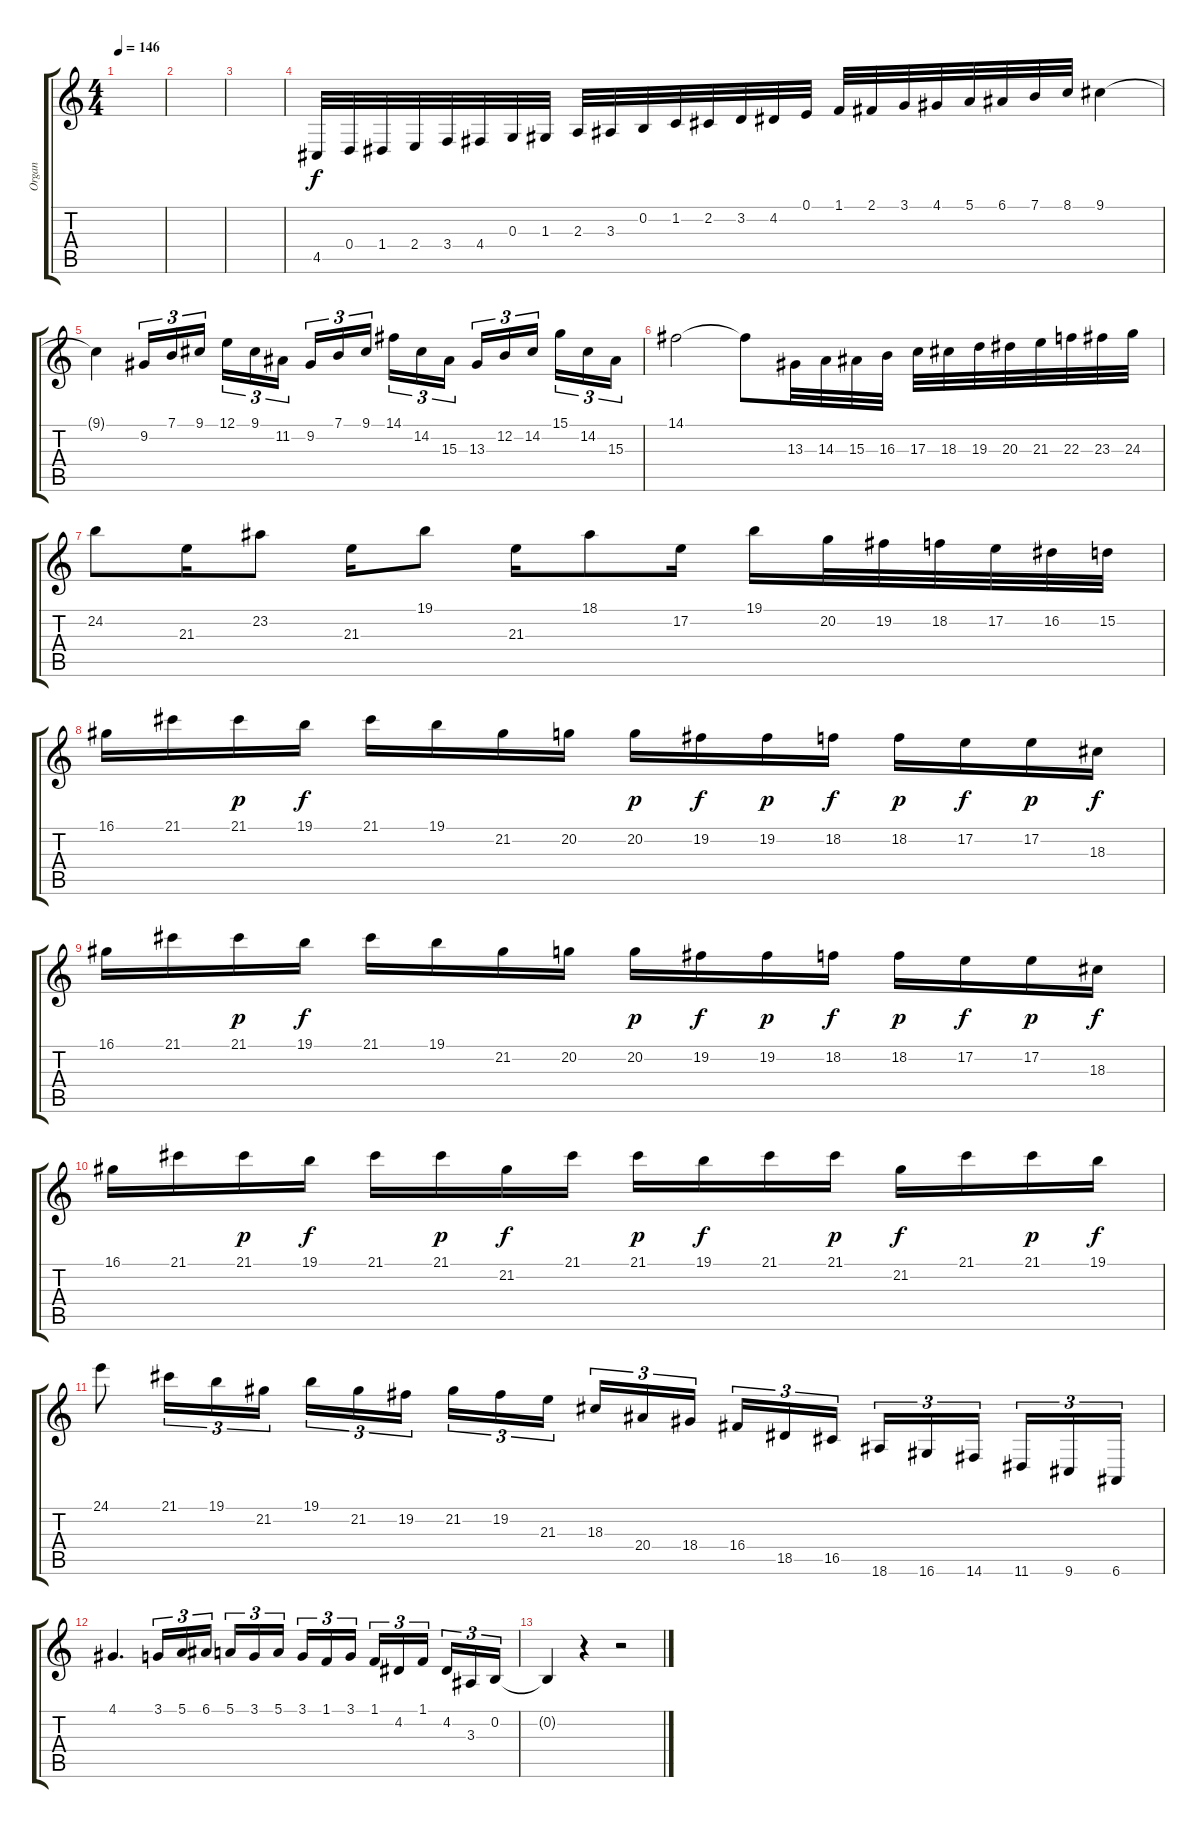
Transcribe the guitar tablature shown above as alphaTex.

\track ("Organ" "Organ") {instrument percussiveorgan}
\staff {score tabs}
\tuning (E4 B3 G3 D3 A2 E2) {hide}
\ts (4 4)
\tempo 146
\clef g2
\ks c
|
|
|
4.5.32 0.4.32 1.4.32 2.4.32 3.4.32 4.4.32 0.3.32 1.3.32 2.3.32 3.3.32 0.2.32 1.2.32 2.2.32 3.2.32 4.2.32 0.1.32 1.1.32 2.1.32 3.1.32 4.1.32 5.1.32 6.1.32 7.1.32 8.1.32 9.1.4 |
9.1{t}.4 9.2.16{tu (3 2)} 7.1.16{tu (3 2)} 9.1.16{tu (3 2) beam splitsecondary} 12.1.16{tu (3 2)} 9.1.16{tu (3 2)} 11.2.16{tu (3 2)} 9.2.16{tu (3 2)} 7.1.16{tu (3 2)} 9.1.16{tu (3 2) beam splitsecondary} 14.1.16{tu (3 2)} 14.2.16{tu (3 2)} 15.3.16{tu (3 2)} 13.3.16{tu (3 2)} 12.2.16{tu (3 2)} 14.2.16{tu (3 2) beam splitsecondary} 15.1.16{tu (3 2)} 14.2.16{tu (3 2)} 15.3.16{tu (3 2)} |
14.1.2 14.1{t}.8 13.3.32 14.3.32 15.3.32 16.3.32 17.3.32 18.3.32 19.3.32 20.3.32 21.3.32 22.3.32 23.3.32 24.3.32 |
24.2.8 21.3.16 23.2.8 21.3.16 19.1.8 21.3.16 18.1.8 17.2.16 19.1.16 20.2.32 19.2.32 18.2.32 17.2.32 16.2.32 15.2.32 |
16.1.16 21.1.16 21.1.16{dy p} 19.1.16{dy f} 21.1.16 19.1.16 21.2.16 20.2.16 20.2.16{dy p} 19.2.16{dy f} 19.2.16{dy p} 18.2.16{dy f} 18.2.16{dy p} 17.2.16{dy f} 17.2.16{dy p} 18.3.16{dy f} |
16.1.16 21.1.16 21.1.16{dy p} 19.1.16{dy f} 21.1.16 19.1.16 21.2.16 20.2.16 20.2.16{dy p} 19.2.16{dy f} 19.2.16{dy p} 18.2.16{dy f} 18.2.16{dy p} 17.2.16{dy f} 17.2.16{dy p} 18.3.16{dy f} |
16.1.16 21.1.16 21.1.16{dy p} 19.1.16{dy f} 21.1.16 21.1.16{dy p} 21.2.16{dy f} 21.1.16 21.1.16{dy p} 19.1.16{dy f} 21.1.16 21.1.16{dy p} 21.2.16{dy f} 21.1.16 21.1.16{dy p} 19.1.16{dy f} |
24.1.8 21.1.16{tu (3 2)} 19.1.16{tu (3 2)} 21.2.16{tu (3 2)} 19.1.16{tu (3 2)} 21.2.16{tu (3 2)} 19.2.16{tu (3 2) beam splitsecondary} 21.2.16{tu (3 2)} 19.2.16{tu (3 2)} 21.3.16{tu (3 2)} 18.3.16{tu (3 2)} 20.4.16{tu (3 2)} 18.4.16{tu (3 2) beam splitsecondary} 16.4.16{tu (3 2)} 18.5.16{tu (3 2)} 16.5.16{tu (3 2)} 18.6.16{tu (3 2)} 16.6.16{tu (3 2)} 14.6.16{tu (3 2) beam splitsecondary} 11.6.16{tu (3 2)} 9.6.16{tu (3 2)} 6.6.16{tu (3 2)} |
4.1.4{d} 3.1.16{tu (3 2)} 5.1.16{tu (3 2)} 6.1.16{tu (3 2)} 5.1.16{tu (3 2)} 3.1.16{tu (3 2)} 5.1.16{tu (3 2) beam splitsecondary} 3.1.16{tu (3 2)} 1.1.16{tu (3 2)} 3.1.16{tu (3 2)} 1.1.16{tu (3 2)} 4.2.16{tu (3 2)} 1.1.16{tu (3 2) beam splitsecondary} 4.2.16{tu (3 2)} 3.3.16{tu (3 2)} 0.2.16{tu (3 2)} |
0.2{t}.4 r.4 r.2
